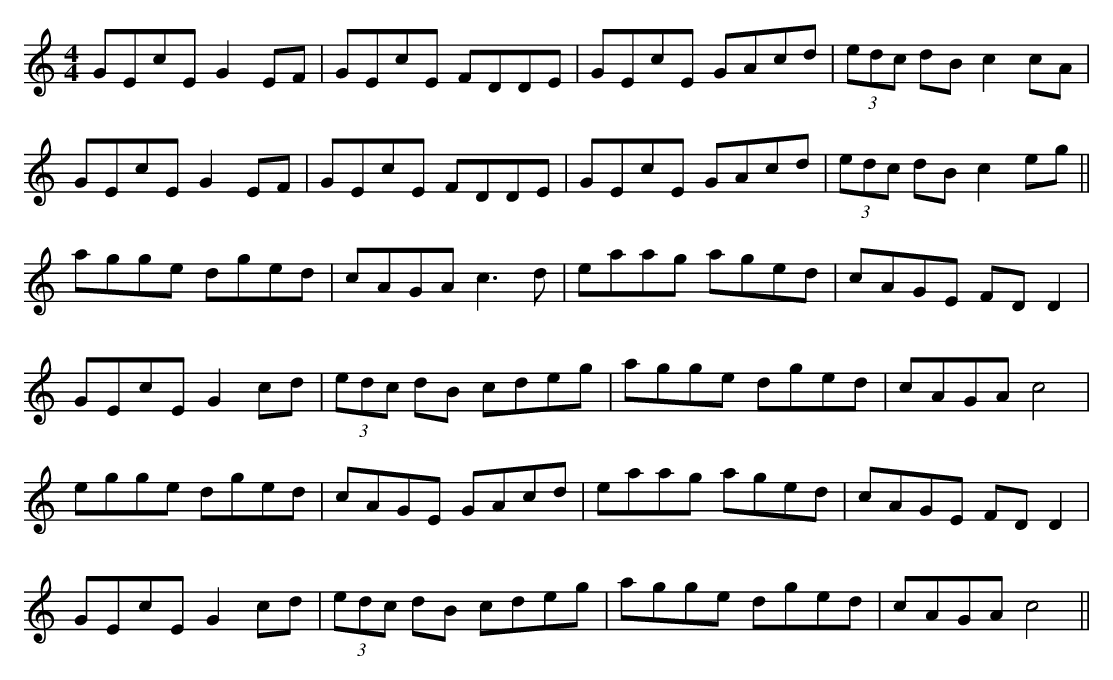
X:1
M:4/4
K:C
GEcE G2EF|GEcE FDDE|GEcE GAcd|(3edc dB c2cA|
GEcE G2EF|GEcE FDDE|GEcE GAcd|(3edc dB c2eg||
agge dged|cAGA c3d|eaag aged|cAGE FDD2|
GEcE G2cd|(3edc dB cdeg|agge dged|cAGA c4|
egge dged|cAGE GAcd|eaag aged|cAGE FDD2|
GEcE G2cd|(3edc dB cdeg|agge dged|cAGA c4||
